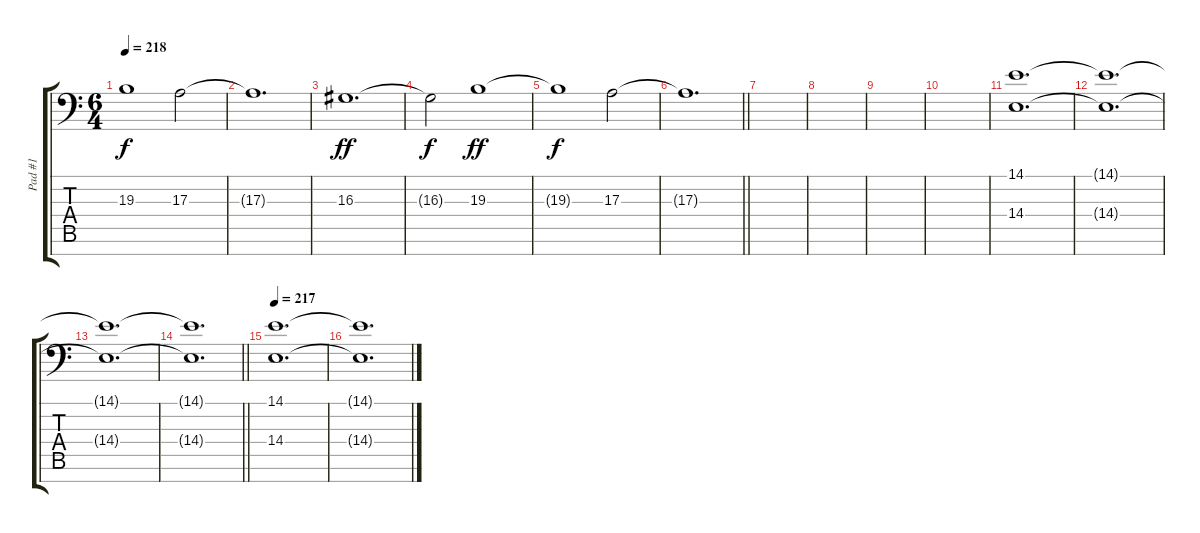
\track ("Pad #1" "Pad #1") {instrument pad2warm}
\staff {score tabs}
\tuning (D3 A2 E2 D2 A1 E1 A0) {hide}
\ts (6 4)
\tempo 218
\clef f4
\ks c
19.3{t}.1{dy f} 17.3.2 |
17.3{t}.1{d} |
16.3.1{d dy ff} |
16.3{t}.2{dy f} 19.3.1{dy ff} |
19.3{t}.1{dy f} 17.3.2 |
\barLineRight lightlight
17.3{t}.1{d} |
\section ("" "")
|
|
|
|
(14.1 14.4).1{d volume 5} |
(14.1{t} 14.4{t}).1{d} |
(14.1{t} 14.4{t}).1{d volume 9} |
\barLineRight lightlight
(14.1{t} 14.4{t}).1{d} |
\section ("" "")
\tempo 217
(14.1 14.4).1{d} |
(14.1{t} 14.4{t}).1{d}
